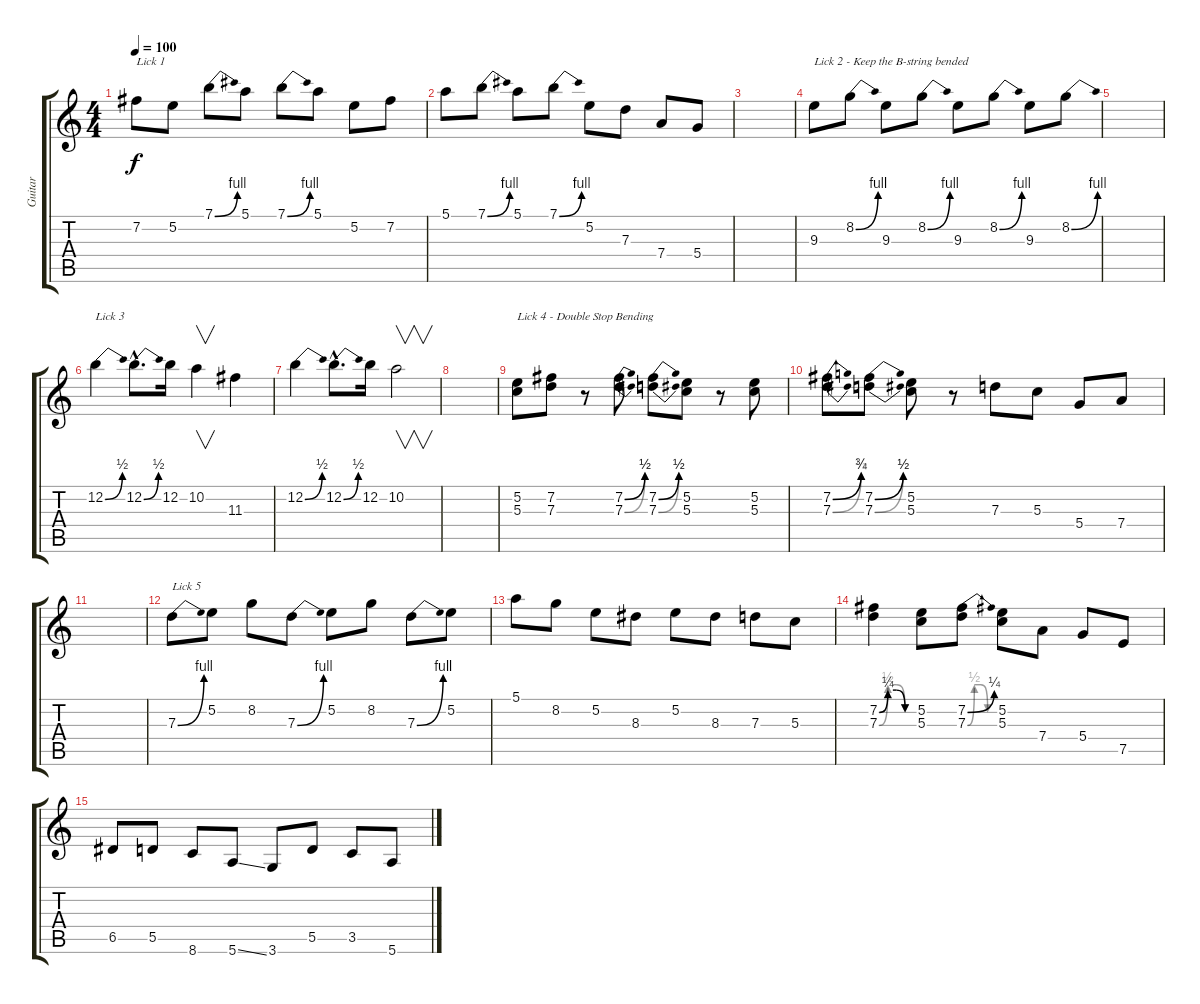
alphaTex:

\track ("Guitar" "Guitar") {instrument distortionguitar}
\staff {score tabs}
\tuning (E4 B3 G3 D3 A2 E2) {hide}
\ts (4 4)
\tempo 100
\clef g2
\ks c
7.2.8{txt "Lick 1" dy f instrument distortionguitar} 5.2.8 7.1{be (bend 0 0 60 4)}.8 5.1.8 7.1{be (bend 0 0 60 4)}.8 5.1.8 5.2.8 7.2.8 |
5.1.8 7.1{be (bend 0 0 60 4)}.8 5.1.8 7.1{be (bend 0 0 60 4)}.8 5.2.8 7.3.8 7.4.8 5.4.8 |
|
9.3.8{txt "Lick 2 - Keep the B-string bended"} 8.2{be (bend 0 0 60 4)}.8 9.3.8 8.2{be (bend 0 0 60 4)}.8 9.3.8 8.2{be (bend 0 0 60 4)}.8 9.3.8 8.2{be (bend 0 0 60 4)}.8 |
|
12.2{be (bend 0 0 60 2)}.4{txt "Lick 3"} 12.2{be (bend 0 0 60 2) hac}.8{d} 12.2.16 10.2.4{v} 11.3.4 |
12.2{be (bend 0 0 60 2)}.4 12.2{be (bend 0 0 60 2) hac}.8{d} 12.2.16 10.2.2{v} |
|
(5.2 5.3).8{txt "Lick 4 - Double Stop Bending"} (7.2 7.3).8 r.8 (7.2{be (bend 0 0 60 2)} 7.3{be (bend 0 0 60 2)}).8 (7.2{be (bend 0 0 60 2)} 7.3{be (bend 0 0 60 2)}).8 (5.2 5.3).8 r.8 (5.2 5.3).8 |
(7.2{be (bend 0 0 60 3)} 7.3{be (bend 0 0 60 2)}).8 (7.2{be (bend 0 0 60 2)} 7.3{be (bend 0 0 60 2)}).8 (5.2 5.3).8 r.8 7.3.8 5.3.8 5.4.8 7.4.8 |
|
7.3{be (bend 0 0 60 4)}.8{txt "Lick 5"} 5.2.8 8.2.8 7.3{be (bend 0 0 60 4)}.8 5.2.8 8.2.8 7.3{be (bend 0 0 60 4)}.8 5.2.8 |
5.1.8 8.2.8 5.2.8 8.3.8 5.2.8 8.3.8 7.3.8 5.3.8 |
(7.2{be (custom 0 0 15 1 30 1 45 0 60 0)} 7.3{be (custom 0 0 15 2 30 2 45 0 60 0)}).4 (5.2 5.3).8 (7.2{be (bend 0 0 60 1)} 7.3{be (custom 0 0 15 2 30 2 45 0 60 0)}).8 (5.2 5.3).8 7.4.8 5.4.8 7.5.8 |
6.5.8 5.5.8 8.6.8 5.6{ss}.8 3.6.8 5.5.8 3.5.8 5.6.8
